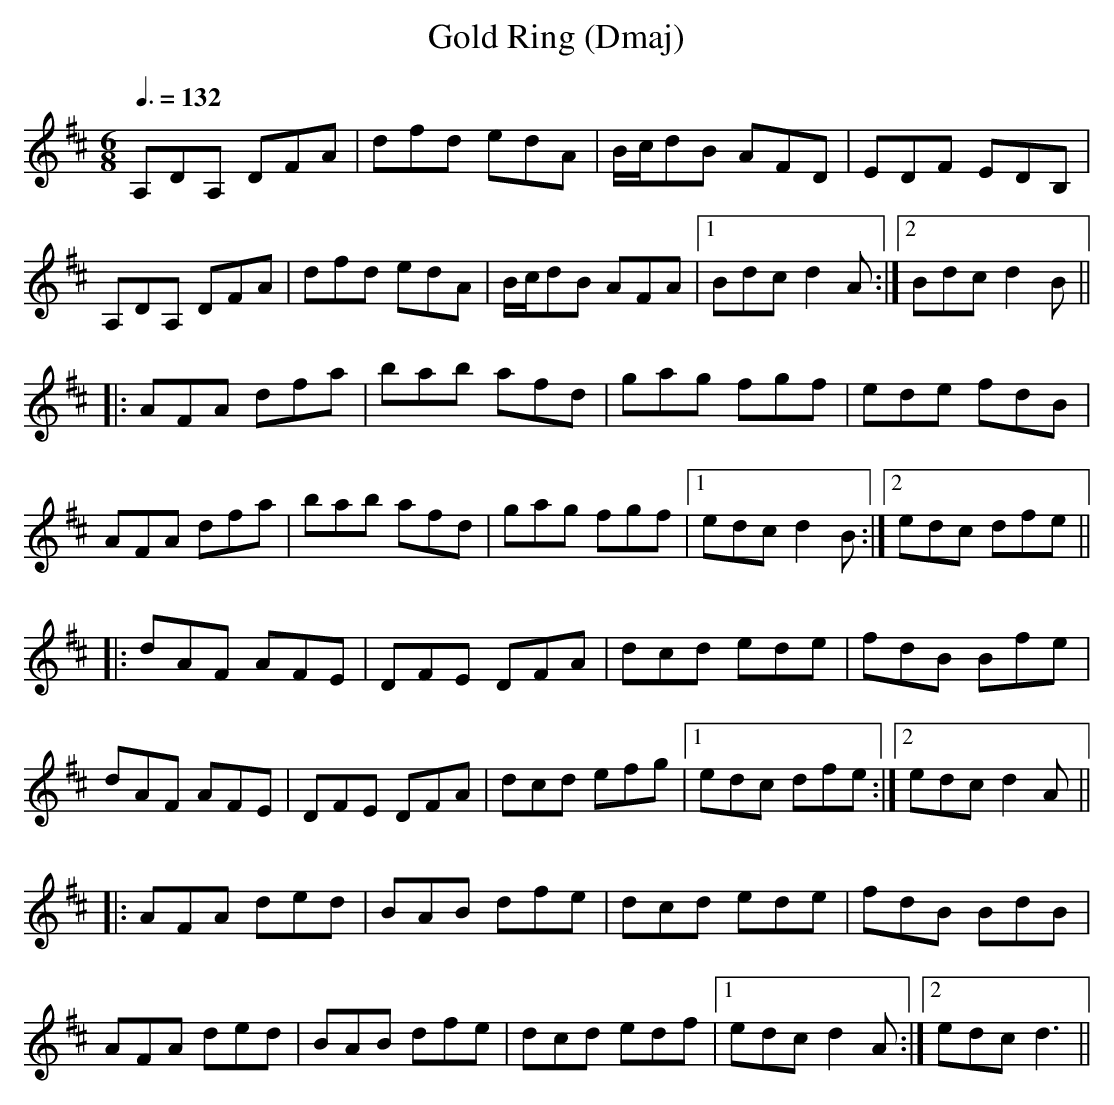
X:1
T:Gold Ring (Dmaj) %4
Q:3/8=132
M:6/8
L:1/8
K:Dmaj
A,DA, DFA|dfd edA|B/c/dB AFD|EDF EDB,|
A,DA, DFA|dfd edA|B/c/dB AFA|1Bdc d2A:|2Bdc d2B||
|:AFA dfa|bab afd|gag fgf|ede fdB|
AFA dfa|bab afd|gag fgf|1edc d2B:|2edc dfe||
|:dAF AFE|DFE DFA|dcd ede|fdB Bfe|
dAF AFE|DFE DFA|dcd efg|1edc dfe:|2edc d2A||
|:AFA ded|BAB dfe|dcd ede|fdB BdB|
AFA ded|BAB dfe|dcd edf|1edc d2A:|2edc d3||
